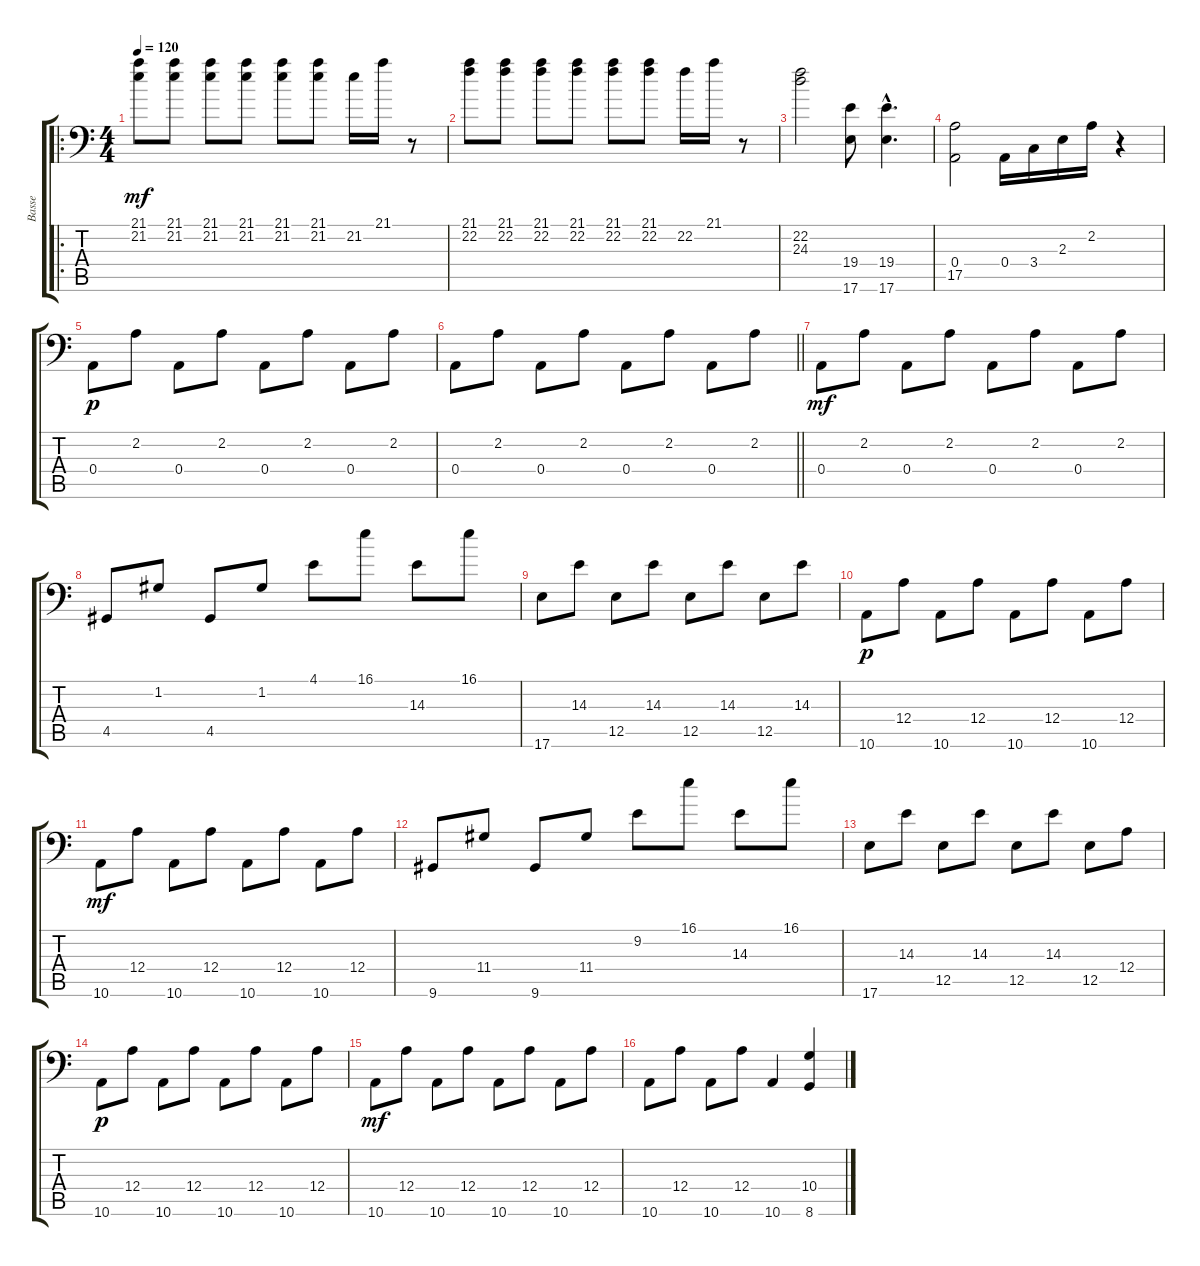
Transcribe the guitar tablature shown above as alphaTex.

\track ("Basse" "Basse") {instrument electricbassfinger}
\staff {score tabs}
\tuning (C3 G2 D2 A1 E1 B0) {hide}
\ro
\ts (4 4)
\tempo 120
\clef f4
\ks c
(21.1 21.2).8{dy mf instrument electricbassfinger} (21.1 21.2).8 (21.1 21.2).8 (21.1 21.2).8 (21.1 21.2).8 (21.1 21.2).8 21.2.16 21.1.16 r.8 |
(21.1 22.2).8 (21.1 22.2).8 (21.1 22.2).8 (21.1 22.2).8 (21.1 22.2).8 (21.1 22.2).8 22.2.16 21.1.16 r.8 |
(22.2 24.3).2 (19.4 17.6).8 (19.4{hac} 17.6{hac}).4{d} |
(0.4 17.5).2 0.4.16 3.4.16 2.3.16 2.2.16 r.4 |
0.4.8{dy p} 2.2.8 0.4.8 2.2.8 0.4.8 2.2.8 0.4.8 2.2.8 |
\barLineRight lightlight
0.4.8 2.2.8 0.4.8 2.2.8 0.4.8 2.2.8 0.4.8 2.2.8 |
0.4.8{dy mf} 2.2.8 0.4.8 2.2.8 0.4.8 2.2.8 0.4.8 2.2.8 |
4.5.8 1.2.8 4.5.8 1.2.8 4.1.8 16.1.8 14.3.8 16.1.8 |
17.6.8 14.3.8 12.5.8 14.3.8 12.5.8 14.3.8 12.5.8 14.3.8 |
10.6.8{dy p} 12.4.8 10.6.8 12.4.8 10.6.8 12.4.8 10.6.8 12.4.8 |
10.6.8{dy mf} 12.4.8 10.6.8 12.4.8 10.6.8 12.4.8 10.6.8 12.4.8 |
9.6.8 11.4.8 9.6.8 11.4.8 9.2.8 16.1.8 14.3.8 16.1.8 |
17.6.8 14.3.8 12.5.8 14.3.8 12.5.8 14.3.8 12.5.8 12.4.8 |
10.6.8{dy p} 12.4.8 10.6.8 12.4.8 10.6.8 12.4.8 10.6.8 12.4.8 |
10.6.8{dy mf} 12.4.8 10.6.8 12.4.8 10.6.8 12.4.8 10.6.8 12.4.8 |
10.6.8 12.4.8 10.6.8 12.4.8 10.6.4 (10.4 8.6).4
